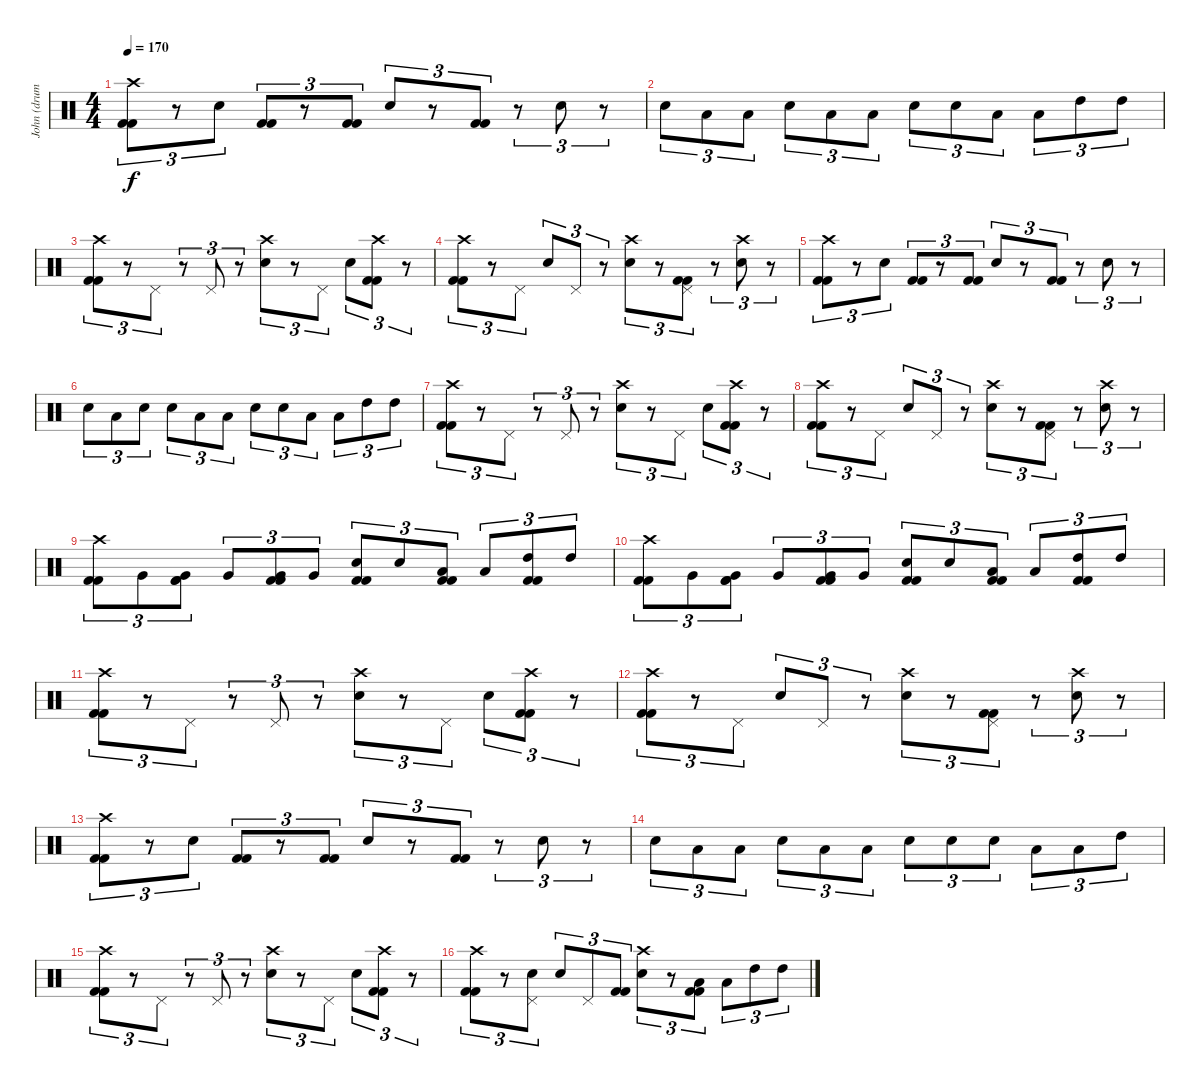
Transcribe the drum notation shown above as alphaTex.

\track ("John (drums)" "John (drum") {instrument percussion}
\staff {score}
\articulation defaults
\ts (4 4)
\tempo 170
\clef neutral
\ks c
("Crash high (hit)" "Kick (hit) 2" "Kick (hit) 2").8{tu (3 2) dy f} r.8{tu (3 2)} "Snare (hit) 2".8{tu (3 2)} ("Kick (hit) 2" "Kick (hit) 2").8{tu (3 2)} r.8{tu (3 2)} ("Kick (hit) 2" "Kick (hit) 2").8{tu (3 2)} "Snare (hit) 2".8{tu (3 2)} r.8{tu (3 2)} ("Kick (hit) 2" "Kick (hit) 2").8{tu (3 2)} r.8{tu (3 2)} "Snare (hit) 2".8{tu (3 2)} r.8{tu (3 2)} |
"Snare (hit) 2".8{tu (3 2)} "Low Tom (hit)".8{tu (3 2)} "Low Tom (hit)".8{tu (3 2)} "Snare (hit) 2".8{tu (3 2)} "Low Tom (hit)".8{tu (3 2)} "Low Tom (hit)".8{tu (3 2)} "Snare (hit) 2".8{tu (3 2)} "Snare (hit) 2".8{tu (3 2)} "Low Tom (hit)".8{tu (3 2)} "Low Tom (hit)".8{tu (3 2)} "High Tom (hit)".8{tu (3 2)} "High Tom (hit)".8{tu (3 2)} |
("Crash high (hit)" "Kick (hit) 2" "Kick (hit) 2").8{tu (3 2)} r.8{tu (3 2)} "Pedal Hi-Hat (hit)".8{tu (3 2)} r.8{tu (3 2)} "Pedal Hi-Hat (hit)".8{tu (3 2)} r.8{tu (3 2)} ("Crash high (hit)" "Snare (hit) 2").8{tu (3 2)} r.8{tu (3 2)} "Pedal Hi-Hat (hit)".8{tu (3 2)} "Snare (hit) 2".8{tu (3 2)} ("Crash high (hit)" "Kick (hit) 2" "Kick (hit) 2").8{tu (3 2)} r.8{tu (3 2)} |
("Crash high (hit)" "Kick (hit) 2" "Kick (hit) 2").8{tu (3 2)} r.8{tu (3 2)} "Pedal Hi-Hat (hit)".8{tu (3 2)} "Snare (hit) 2".8{tu (3 2)} "Pedal Hi-Hat (hit)".8{tu (3 2)} r.8{tu (3 2)} ("Crash high (hit)" "Snare (hit) 2").8{tu (3 2)} r.8{tu (3 2)} ("Pedal Hi-Hat (hit)" "Kick (hit) 2" "Kick (hit) 2").8{tu (3 2)} r.8{tu (3 2)} ("Crash high (hit)" "Snare (hit) 2").8{tu (3 2)} r.8{tu (3 2)} |
("Crash high (hit)" "Kick (hit) 2" "Kick (hit) 2").8{tu (3 2)} r.8{tu (3 2)} "Snare (hit) 2".8{tu (3 2)} ("Kick (hit) 2" "Kick (hit) 2").8{tu (3 2)} r.8{tu (3 2)} ("Kick (hit) 2" "Kick (hit) 2").8{tu (3 2)} "Snare (hit) 2".8{tu (3 2)} r.8{tu (3 2)} ("Kick (hit) 2" "Kick (hit) 2").8{tu (3 2)} r.8{tu (3 2)} "Snare (hit) 2".8{tu (3 2)} r.8{tu (3 2)} |
"Snare (hit) 2".8{tu (3 2)} "Low Tom (hit)".8{tu (3 2)} "Snare (hit) 2".8{tu (3 2)} "Snare (hit) 2".8{tu (3 2)} "Low Tom (hit)".8{tu (3 2)} "Low Tom (hit)".8{tu (3 2)} "Snare (hit) 2".8{tu (3 2)} "Snare (hit) 2".8{tu (3 2)} "Low Tom (hit)".8{tu (3 2)} "Low Tom (hit)".8{tu (3 2)} "High Tom (hit)".8{tu (3 2)} "High Tom (hit)".8{tu (3 2)} |
("Crash high (hit)" "Kick (hit) 2" "Kick (hit) 2").8{tu (3 2)} r.8{tu (3 2)} "Pedal Hi-Hat (hit)".8{tu (3 2)} r.8{tu (3 2)} "Pedal Hi-Hat (hit)".8{tu (3 2)} r.8{tu (3 2)} ("Crash high (hit)" "Snare (hit) 2").8{tu (3 2)} r.8{tu (3 2)} "Pedal Hi-Hat (hit)".8{tu (3 2)} "Snare (hit) 2".8{tu (3 2)} ("Crash high (hit)" "Kick (hit) 2" "Kick (hit) 2").8{tu (3 2)} r.8{tu (3 2)} |
("Crash high (hit)" "Kick (hit) 2" "Kick (hit) 2").8{tu (3 2)} r.8{tu (3 2)} "Pedal Hi-Hat (hit)".8{tu (3 2)} "Snare (hit) 2".8{tu (3 2)} "Pedal Hi-Hat (hit)".8{tu (3 2)} r.8{tu (3 2)} ("Crash high (hit)" "Snare (hit) 2").8{tu (3 2)} r.8{tu (3 2)} ("Pedal Hi-Hat (hit)" "Kick (hit) 2" "Kick (hit) 2").8{tu (3 2)} r.8{tu (3 2)} ("Crash high (hit)" "Snare (hit) 2").8{tu (3 2)} r.8{tu (3 2)} |
("Crash high (hit)" "Kick (hit) 2" "Kick (hit) 2").8{tu (3 2)} "Very Low Tom (hit)".8{tu (3 2)} ("Very Low Tom (hit)" "Kick (hit) 2" "Kick (hit) 2").8{tu (3 2)} "Very Low Tom (hit)".8{tu (3 2)} ("Very Low Tom (hit)" "Kick (hit) 2" "Kick (hit) 2").8{tu (3 2)} "Very Low Tom (hit)".8{tu (3 2)} ("Snare (hit) 2" "Kick (hit) 2" "Kick (hit) 2").8{tu (3 2)} "Snare (hit) 2".8{tu (3 2)} ("Low Tom (hit)" "Kick (hit) 2" "Kick (hit) 2").8{tu (3 2)} "Low Tom (hit)".8{tu (3 2)} ("High Tom (hit)" "Kick (hit) 2" "Kick (hit) 2").8{tu (3 2)} "High Tom (hit)".8{tu (3 2)} |
("Crash high (hit)" "Kick (hit) 2" "Kick (hit) 2").8{tu (3 2)} "Very Low Tom (hit)".8{tu (3 2)} ("Very Low Tom (hit)" "Kick (hit) 2" "Kick (hit) 2").8{tu (3 2)} "Very Low Tom (hit)".8{tu (3 2)} ("Very Low Tom (hit)" "Kick (hit) 2" "Kick (hit) 2").8{tu (3 2)} "Very Low Tom (hit)".8{tu (3 2)} ("Snare (hit) 2" "Kick (hit) 2" "Kick (hit) 2").8{tu (3 2)} "Snare (hit) 2".8{tu (3 2)} ("Low Tom (hit)" "Kick (hit) 2" "Kick (hit) 2").8{tu (3 2)} "Low Tom (hit)".8{tu (3 2)} ("High Tom (hit)" "Kick (hit) 2" "Kick (hit) 2").8{tu (3 2)} "High Tom (hit)".8{tu (3 2)} |
("Crash high (hit)" "Kick (hit) 2" "Kick (hit) 2").8{tu (3 2)} r.8{tu (3 2)} "Pedal Hi-Hat (hit)".8{tu (3 2)} r.8{tu (3 2)} "Pedal Hi-Hat (hit)".8{tu (3 2)} r.8{tu (3 2)} ("Crash high (hit)" "Snare (hit) 2").8{tu (3 2)} r.8{tu (3 2)} "Pedal Hi-Hat (hit)".8{tu (3 2)} "Snare (hit) 2".8{tu (3 2)} ("Crash high (hit)" "Kick (hit) 2" "Kick (hit) 2").8{tu (3 2)} r.8{tu (3 2)} |
("Crash high (hit)" "Kick (hit) 2" "Kick (hit) 2").8{tu (3 2)} r.8{tu (3 2)} "Pedal Hi-Hat (hit)".8{tu (3 2)} "Snare (hit) 2".8{tu (3 2)} "Pedal Hi-Hat (hit)".8{tu (3 2)} r.8{tu (3 2)} ("Crash high (hit)" "Snare (hit) 2").8{tu (3 2)} r.8{tu (3 2)} ("Pedal Hi-Hat (hit)" "Kick (hit) 2" "Kick (hit) 2").8{tu (3 2)} r.8{tu (3 2)} ("Crash high (hit)" "Snare (hit) 2").8{tu (3 2)} r.8{tu (3 2)} |
("Crash high (hit)" "Kick (hit) 2" "Kick (hit) 2").8{tu (3 2)} r.8{tu (3 2)} "Snare (hit) 2".8{tu (3 2)} ("Kick (hit) 2" "Kick (hit) 2").8{tu (3 2)} r.8{tu (3 2)} ("Kick (hit) 2" "Kick (hit) 2").8{tu (3 2)} "Snare (hit) 2".8{tu (3 2)} r.8{tu (3 2)} ("Kick (hit) 2" "Kick (hit) 2").8{tu (3 2)} r.8{tu (3 2)} "Snare (hit) 2".8{tu (3 2)} r.8{tu (3 2)} |
"Snare (hit) 2".8{tu (3 2)} "Low Tom (hit)".8{tu (3 2)} "Low Tom (hit)".8{tu (3 2)} "Snare (hit) 2".8{tu (3 2)} "Low Tom (hit)".8{tu (3 2)} "Low Tom (hit)".8{tu (3 2)} "Snare (hit) 2".8{tu (3 2)} "Snare (hit) 2".8{tu (3 2)} "Snare (hit) 2".8{tu (3 2)} "Low Tom (hit)".8{tu (3 2)} "Low Tom (hit)".8{tu (3 2)} "High Tom (hit)".8{tu (3 2)} |
("Crash high (hit)" "Kick (hit) 2" "Kick (hit) 2").8{tu (3 2)} r.8{tu (3 2)} "Pedal Hi-Hat (hit)".8{tu (3 2)} r.8{tu (3 2)} "Pedal Hi-Hat (hit)".8{tu (3 2)} r.8{tu (3 2)} ("Crash high (hit)" "Snare (hit) 2").8{tu (3 2)} r.8{tu (3 2)} "Pedal Hi-Hat (hit)".8{tu (3 2)} "Snare (hit) 2".8{tu (3 2)} ("Crash high (hit)" "Kick (hit) 2" "Kick (hit) 2").8{tu (3 2)} r.8{tu (3 2)} |
("Crash high (hit)" "Kick (hit) 2" "Kick (hit) 2").8{tu (3 2)} r.8{tu (3 2)} ("Pedal Hi-Hat (hit)" "Snare (hit) 2").8{tu (3 2)} "Snare (hit) 2".8{tu (3 2)} "Pedal Hi-Hat (hit)".8{tu (3 2)} ("Kick (hit) 2" "Kick (hit) 2").8{tu (3 2)} ("Crash high (hit)" "Snare (hit) 2").8{tu (3 2)} r.8{tu (3 2)} ("Low Tom (hit)" "Kick (hit) 2" "Kick (hit) 2").8{tu (3 2)} "Low Tom (hit)".8{tu (3 2)} "High Tom (hit)".8{tu (3 2)} "High Tom (hit)".8{tu (3 2)}
